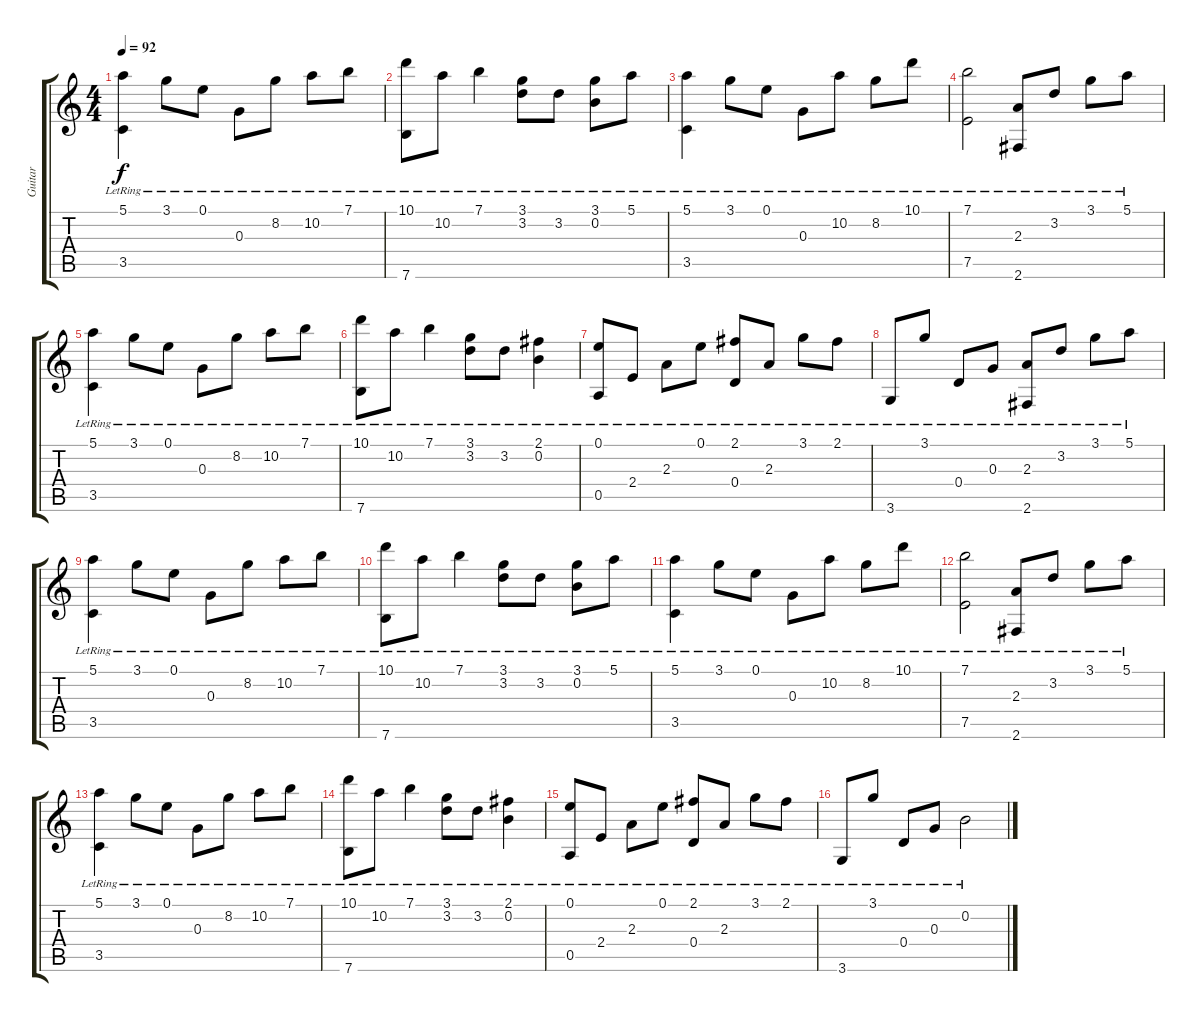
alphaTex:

\track ("Guitar" "Guitar") {instrument acousticguitarsteel}
\staff {score tabs}
\tuning (E4 B3 G3 D3 A2 E2) {hide}
\ts (4 4)
\tempo 92
\clef g2
\ks c
(5.1{lr} 3.5{lr}).4{dy f} 3.1{lr}.8 0.1{lr}.8 0.3{lr}.8 8.2{lr}.8 10.2{lr}.8 7.1{lr}.8 |
(10.1{lr} 7.6{lr}).8 10.2{lr}.8 7.1{lr}.4 (3.1{lr} 3.2{lr}).8 3.2{lr}.8 (3.1{lr} 0.2{lr}).8 5.1{lr}.8 |
(5.1{lr} 3.5{lr}).4 3.1{lr}.8 0.1{lr}.8 0.3{lr}.8 10.2{lr}.8 8.2{lr}.8 10.1{lr}.8 |
(7.1{lr} 7.5).2 (2.3{lr} 2.6).8 3.2{lr}.8 3.1{lr}.8 5.1{lr}.8 |
(5.1{lr} 3.5{lr}).4 3.1{lr}.8 0.1{lr}.8 0.3{lr}.8 8.2{lr}.8 10.2{lr}.8 7.1{lr}.8 |
(10.1{lr} 7.6{lr}).8 10.2{lr}.8 7.1{lr}.4 (3.1{lr} 3.2{lr}).8 3.2{lr}.8 (2.1{lr} 0.2).4 |
(0.1{lr} 0.5{lr}).8 2.4{lr}.8 2.3{lr}.8 0.1{lr}.8 (2.1{lr} 0.4{lr}).8 2.3{lr}.8 3.1{lr}.8 2.1{lr}.8 |
3.6{lr}.8 3.1{lr}.8 0.4{lr}.8 0.3{lr}.8 (2.3{lr} 2.6{lr}).8 3.2{lr}.8 3.1{lr}.8 5.1{lr}.8 |
(5.1{lr} 3.5{lr}).4 3.1{lr}.8 0.1{lr}.8 0.3{lr}.8 8.2{lr}.8 10.2{lr}.8 7.1{lr}.8 |
(10.1{lr} 7.6{lr}).8 10.2{lr}.8 7.1{lr}.4 (3.1{lr} 3.2{lr}).8 3.2{lr}.8 (3.1{lr} 0.2{lr}).8 5.1{lr}.8 |
(5.1{lr} 3.5{lr}).4 3.1{lr}.8 0.1{lr}.8 0.3{lr}.8 10.2{lr}.8 8.2{lr}.8 10.1{lr}.8 |
(7.1{lr} 7.5).2 (2.3{lr} 2.6).8 3.2{lr}.8 3.1{lr}.8 5.1{lr}.8 |
(5.1{lr} 3.5{lr}).4 3.1{lr}.8 0.1{lr}.8 0.3{lr}.8 8.2{lr}.8 10.2{lr}.8 7.1{lr}.8 |
(10.1{lr} 7.6{lr}).8 10.2{lr}.8 7.1{lr}.4 (3.1{lr} 3.2{lr}).8 3.2{lr}.8 (2.1{lr} 0.2).4 |
(0.1{lr} 0.5{lr}).8 2.4{lr}.8 2.3{lr}.8 0.1{lr}.8 (2.1{lr} 0.4{lr}).8 2.3{lr}.8 3.1{lr}.8 2.1{lr}.8 |
3.6{lr}.8 3.1{lr}.8 0.4{lr}.8 0.3{lr}.8 0.2{lr}.2
